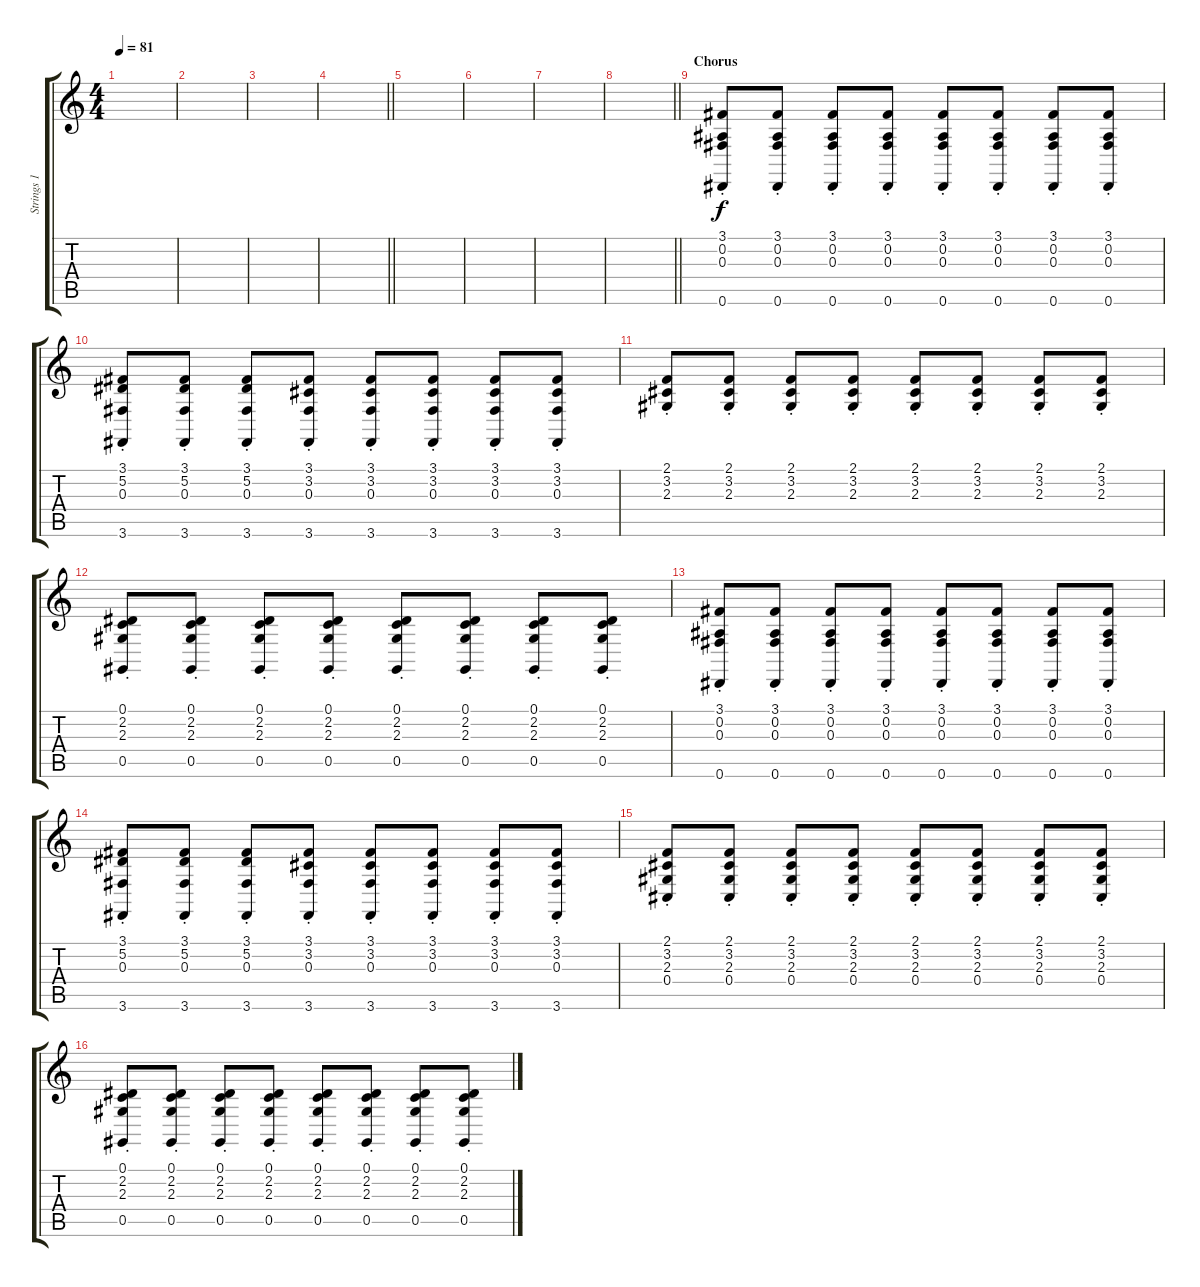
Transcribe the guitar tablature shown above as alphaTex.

\track ("Strings 1" "Strings 1") {instrument stringensemble1}
\staff {score tabs}
\tuning (Eb4 Bb3 Gb3 Db3 Ab2 Eb2) {hide}
\ts (4 4)
\tempo 81
\clef g2
\ks c
|
|
|
\barLineRight lightlight
|
|
|
|
\barLineRight lightlight
|
\section ("" "Chorus")
(3.1{st} 0.2{st} 0.3{st} 0.6{st}).8 (3.1{st} 0.2{st} 0.3{st} 0.6{st}).8 (3.1{st} 0.2{st} 0.3{st} 0.6{st}).8 (3.1{st} 0.2{st} 0.3{st} 0.6{st}).8 (3.1{st} 0.2{st} 0.3{st} 0.6{st}).8 (3.1{st} 0.2{st} 0.3{st} 0.6{st}).8 (3.1{st} 0.2{st} 0.3{st} 0.6{st}).8 (3.1{st} 0.2{st} 0.3{st} 0.6{st}).8 |
(3.1{st} 5.2{st} 0.3{st} 3.6{st}).8 (3.1{st} 5.2{st} 0.3{st} 3.6{st}).8 (3.1{st} 5.2{st} 0.3{st} 3.6{st}).8 (3.1{st} 3.2{st} 0.3{st} 3.6{st}).8 (3.1{st} 3.2{st} 0.3{st} 3.6{st}).8 (3.1{st} 3.2{st} 0.3{st} 3.6{st}).8 (3.1{st} 3.2{st} 0.3{st} 3.6{st}).8 (3.1{st} 3.2{st} 0.3{st} 3.6{st}).8 |
(2.1{st} 3.2{st} 2.3{st}).8 (2.1{st} 3.2{st} 2.3{st}).8 (2.1{st} 3.2{st} 2.3{st}).8 (2.1{st} 3.2{st} 2.3{st}).8 (2.1{st} 3.2{st} 2.3{st}).8 (2.1{st} 3.2{st} 2.3{st}).8 (2.1{st} 3.2{st} 2.3{st}).8 (2.1{st} 3.2{st} 2.3{st}).8 |
(0.1{st} 2.2{st} 2.3{st} 0.5{st}).8 (0.1{st} 2.2{st} 2.3{st} 0.5{st}).8 (0.1{st} 2.2{st} 2.3{st} 0.5{st}).8 (0.1{st} 2.2{st} 2.3{st} 0.5{st}).8 (0.1{st} 2.2{st} 2.3{st} 0.5{st}).8 (0.1{st} 2.2{st} 2.3{st} 0.5{st}).8 (0.1{st} 2.2{st} 2.3{st} 0.5{st}).8 (0.1{st} 2.2{st} 2.3{st} 0.5{st}).8 |
(3.1{st} 0.2{st} 0.3{st} 0.6{st}).8 (3.1{st} 0.2{st} 0.3{st} 0.6{st}).8 (3.1{st} 0.2{st} 0.3{st} 0.6{st}).8 (3.1{st} 0.2{st} 0.3{st} 0.6{st}).8 (3.1{st} 0.2{st} 0.3{st} 0.6{st}).8 (3.1{st} 0.2{st} 0.3{st} 0.6{st}).8 (3.1{st} 0.2{st} 0.3{st} 0.6{st}).8 (3.1{st} 0.2{st} 0.3{st} 0.6{st}).8 |
(3.1{st} 5.2{st} 0.3{st} 3.6{st}).8 (3.1{st} 5.2{st} 0.3{st} 3.6{st}).8 (3.1{st} 5.2{st} 0.3{st} 3.6{st}).8 (3.1{st} 3.2{st} 0.3{st} 3.6{st}).8 (3.1{st} 3.2{st} 0.3{st} 3.6{st}).8 (3.1{st} 3.2{st} 0.3{st} 3.6{st}).8 (3.1{st} 3.2{st} 0.3{st} 3.6{st}).8 (3.1{st} 3.2{st} 0.3{st} 3.6{st}).8 |
(2.1{st} 3.2{st} 2.3{st} 0.4{st}).8 (2.1{st} 3.2{st} 2.3{st} 0.4{st}).8 (2.1{st} 3.2{st} 2.3{st} 0.4{st}).8 (2.1{st} 3.2{st} 2.3{st} 0.4{st}).8 (2.1{st} 3.2{st} 2.3{st} 0.4{st}).8 (2.1{st} 3.2{st} 2.3{st} 0.4{st}).8 (2.1{st} 3.2{st} 2.3{st} 0.4{st}).8 (2.1{st} 3.2{st} 2.3{st} 0.4{st}).8 |
(0.1{st} 2.2{st} 2.3{st} 0.5{st}).8 (0.1{st} 2.2{st} 2.3{st} 0.5{st}).8 (0.1{st} 2.2{st} 2.3{st} 0.5{st}).8 (0.1{st} 2.2{st} 2.3{st} 0.5{st}).8 (0.1{st} 2.2{st} 2.3{st} 0.5{st}).8 (0.1{st} 2.2{st} 2.3{st} 0.5{st}).8 (0.1{st} 2.2{st} 2.3{st} 0.5{st}).8 (0.1{st} 2.2{st} 2.3{st} 0.5{st}).8
